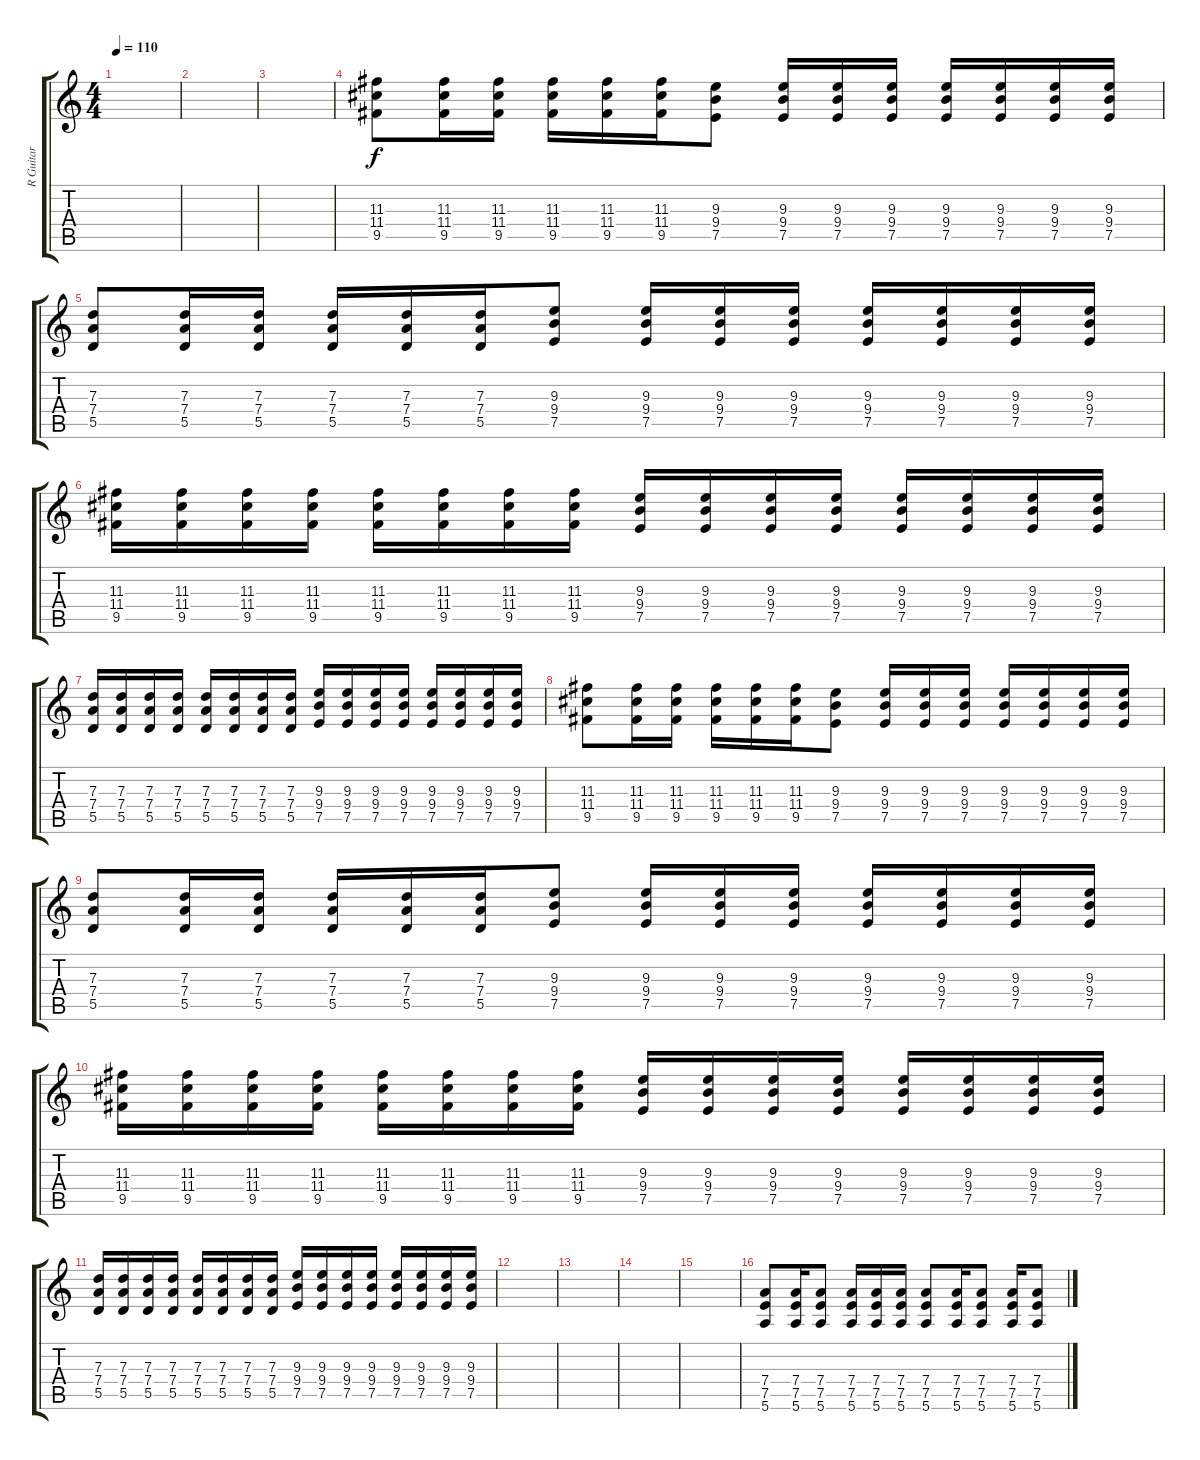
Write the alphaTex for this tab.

\track ("R Guitar" "R Guitar") {instrument distortionguitar}
\staff {score tabs}
\tuning (E4 B3 G3 D3 A2 E2) {hide}
\ts (4 4)
\tempo 110
\clef g2
\ks c
|
|
|
(11.3 11.4 9.5).8 (11.3 11.4 9.5).16 (11.3 11.4 9.5).16 (11.3 11.4 9.5).16 (11.3 11.4 9.5).16 (11.3 11.4 9.5).16 (9.3 9.4 7.5).8 (9.3 9.4 7.5).16 (9.3 9.4 7.5).16 (9.3 9.4 7.5).16 (9.3 9.4 7.5).16 (9.3 9.4 7.5).16 (9.3 9.4 7.5).16 (9.3 9.4 7.5).16 |
(7.3 7.4 5.5).8 (7.3 7.4 5.5).16 (7.3 7.4 5.5).16 (7.3 7.4 5.5).16 (7.3 7.4 5.5).16 (7.3 7.4 5.5).16 (9.3 9.4 7.5).8 (9.3 9.4 7.5).16 (9.3 9.4 7.5).16 (9.3 9.4 7.5).16 (9.3 9.4 7.5).16 (9.3 9.4 7.5).16 (9.3 9.4 7.5).16 (9.3 9.4 7.5).16 |
(11.3 11.4 9.5).16 (11.3 11.4 9.5).16 (11.3 11.4 9.5).16 (11.3 11.4 9.5).16 (11.3 11.4 9.5).16 (11.3 11.4 9.5).16 (11.3 11.4 9.5).16 (11.3 11.4 9.5).16 (9.3 9.4 7.5).16 (9.3 9.4 7.5).16 (9.3 9.4 7.5).16 (9.3 9.4 7.5).16 (9.3 9.4 7.5).16 (9.3 9.4 7.5).16 (9.3 9.4 7.5).16 (9.3 9.4 7.5).16 |
(7.3 7.4 5.5).16 (7.3 7.4 5.5).16 (7.3 7.4 5.5).16 (7.3 7.4 5.5).16 (7.3 7.4 5.5).16 (7.3 7.4 5.5).16 (7.3 7.4 5.5).16 (7.3 7.4 5.5).16 (9.3 9.4 7.5).16 (9.3 9.4 7.5).16 (9.3 9.4 7.5).16 (9.3 9.4 7.5).16 (9.3 9.4 7.5).16 (9.3 9.4 7.5).16 (9.3 9.4 7.5).16 (9.3 9.4 7.5).16 |
(11.3 11.4 9.5).8 (11.3 11.4 9.5).16 (11.3 11.4 9.5).16 (11.3 11.4 9.5).16 (11.3 11.4 9.5).16 (11.3 11.4 9.5).16 (9.3 9.4 7.5).8 (9.3 9.4 7.5).16 (9.3 9.4 7.5).16 (9.3 9.4 7.5).16 (9.3 9.4 7.5).16 (9.3 9.4 7.5).16 (9.3 9.4 7.5).16 (9.3 9.4 7.5).16 |
(7.3 7.4 5.5).8 (7.3 7.4 5.5).16 (7.3 7.4 5.5).16 (7.3 7.4 5.5).16 (7.3 7.4 5.5).16 (7.3 7.4 5.5).16 (9.3 9.4 7.5).8 (9.3 9.4 7.5).16 (9.3 9.4 7.5).16 (9.3 9.4 7.5).16 (9.3 9.4 7.5).16 (9.3 9.4 7.5).16 (9.3 9.4 7.5).16 (9.3 9.4 7.5).16 |
(11.3 11.4 9.5).16 (11.3 11.4 9.5).16 (11.3 11.4 9.5).16 (11.3 11.4 9.5).16 (11.3 11.4 9.5).16 (11.3 11.4 9.5).16 (11.3 11.4 9.5).16 (11.3 11.4 9.5).16 (9.3 9.4 7.5).16 (9.3 9.4 7.5).16 (9.3 9.4 7.5).16 (9.3 9.4 7.5).16 (9.3 9.4 7.5).16 (9.3 9.4 7.5).16 (9.3 9.4 7.5).16 (9.3 9.4 7.5).16 |
(7.3 7.4 5.5).16 (7.3 7.4 5.5).16 (7.3 7.4 5.5).16 (7.3 7.4 5.5).16 (7.3 7.4 5.5).16 (7.3 7.4 5.5).16 (7.3 7.4 5.5).16 (7.3 7.4 5.5).16 (9.3 9.4 7.5).16 (9.3 9.4 7.5).16 (9.3 9.4 7.5).16 (9.3 9.4 7.5).16 (9.3 9.4 7.5).16 (9.3 9.4 7.5).16 (9.3 9.4 7.5).16 (9.3 9.4 7.5).16 |
|
|
|
|
(7.4 7.5 5.6).8 (7.4 7.5 5.6).16 (7.4 7.5 5.6).8 (7.4 7.5 5.6).16 (7.4 7.5 5.6).16 (7.4 7.5 5.6).16 (7.4 7.5 5.6).8 (7.4 7.5 5.6).16 (7.4 7.5 5.6).8 (7.4 7.5 5.6).16 (7.4 7.5 5.6).8
